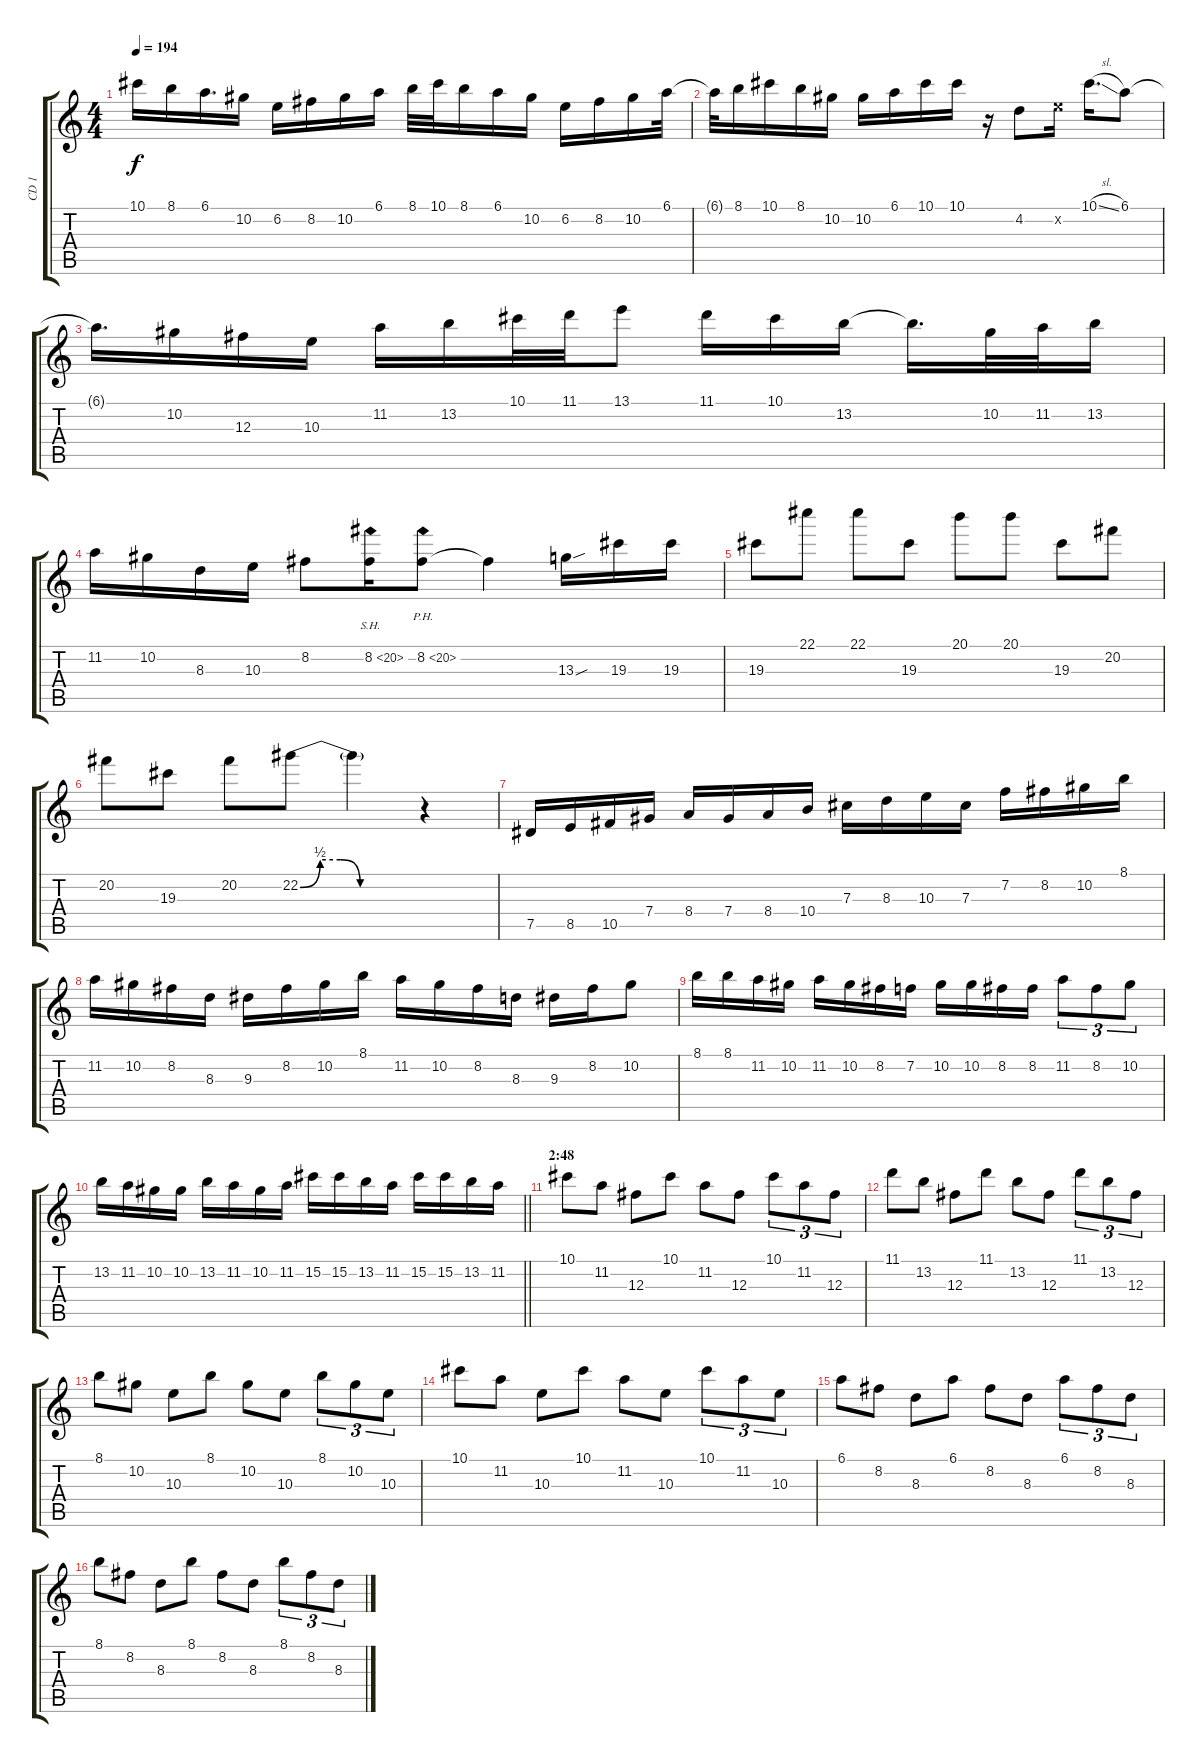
\track ("CD 1" "CD 1") {instrument overdrivenguitar}
\staff {score tabs}
\tuning (Eb4 Bb3 Gb3 Db3 Ab2 Eb2) {hide}
\ts (4 4)
\tempo 194
\clef g2
\ks c
10.1.16{dy f} 8.1.16 6.1.16{d} 10.2.16 6.2.16 8.2.16 10.2.16 6.1.16 8.1.32 10.1.32 8.1.16 6.1.16 10.2.16 6.2.16 8.2.16 10.2.16 6.1.32 |
6.1{t}.32 8.1.16 10.1.16 8.1.16 10.2.16 10.2.16 6.1.16 10.1.16 10.1.16 r.16 4.2.8 6.2{x}.16 10.1{sl}.16{d} 6.1.8 |
6.1{t}.16{d} 10.2.16 12.3.16 10.3.16 11.2.16 13.2.16 10.1.32 11.1.32 13.1.8 11.1.16 10.1.16 13.2.16 13.2{t}.16{d} 10.2.32 11.2.32 13.2.16 |
11.2.16 10.2.16 8.3.16 10.3.16 8.2.8 8.2{sh 12}.16 8.2{ph 12}.8 8.2{t}.4 13.3{sou}.16 19.3.16 19.3.16 |
19.3.8 22.1.8 22.1.8 19.3.8 20.1.8 20.1.8 19.3.8 20.2.8 |
20.2.8 19.3.8 20.2.8 22.2{be (custom 0 0 10 2 20 2 30 0 60 0)}.8 22.2{t}.4 r.4 |
7.5.16 8.5.16 10.5.16 7.4.16 8.4.16 7.4.16 8.4.16 10.4.16 7.3.16 8.3.16 10.3.16 7.3.16 7.2.16 8.2.16 10.2.16 8.1.16 |
11.2.16 10.2.16 8.2.16 8.3.16 9.3.16 8.2.16 10.2.16 8.1.16 11.2.16 10.2.16 8.2.16 8.3.16 9.3.16 8.2.16 10.2.8 |
8.1.16 8.1.16 11.2.16 10.2.16 11.2.16 10.2.16 8.2.16 7.2.16 10.2.16 10.2.16 8.2.16 8.2.16 11.2.8{tu (3 2)} 8.2.8{tu (3 2)} 10.2.8{tu (3 2)} |
\barLineRight lightlight
13.2.16 11.2.16 10.2.16 10.2.16 13.2.16 11.2.16 10.2.16 11.2.16 15.2.16 15.2.16 13.2.16 11.2.16 15.2.16 15.2.16 13.2.16 11.2.16 |
\section ("" "2:48")
10.1.8 11.2.8 12.3.8 10.1.8 11.2.8 12.3.8 10.1.8{tu (3 2)} 11.2.8{tu (3 2)} 12.3.8{tu (3 2)} |
11.1.8 13.2.8 12.3.8 11.1.8 13.2.8 12.3.8 11.1.8{tu (3 2)} 13.2.8{tu (3 2)} 12.3.8{tu (3 2)} |
8.1.8 10.2.8 10.3.8 8.1.8 10.2.8 10.3.8 8.1.8{tu (3 2)} 10.2.8{tu (3 2)} 10.3.8{tu (3 2)} |
10.1.8 11.2.8 10.3.8 10.1.8 11.2.8 10.3.8 10.1.8{tu (3 2)} 11.2.8{tu (3 2)} 10.3.8{tu (3 2)} |
6.1.8 8.2.8 8.3.8 6.1.8 8.2.8 8.3.8 6.1.8{tu (3 2)} 8.2.8{tu (3 2)} 8.3.8{tu (3 2)} |
8.1.8 8.2.8 8.3.8 8.1.8 8.2.8 8.3.8 8.1.8{tu (3 2)} 8.2.8{tu (3 2)} 8.3.8{tu (3 2)}
